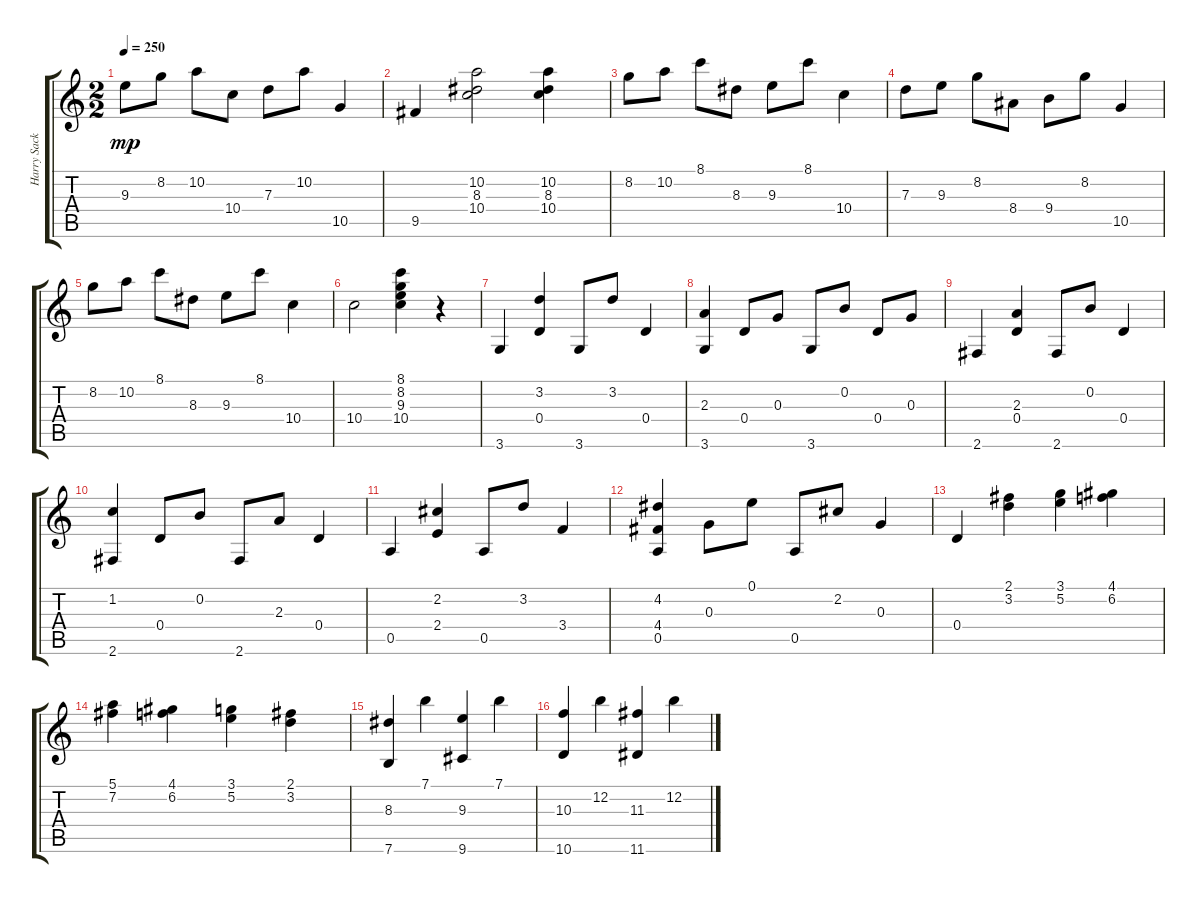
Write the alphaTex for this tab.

\track ("Harry Sacksioni" "Harry Sack") {instrument acousticguitarnylon}
\staff {score tabs}
\tuning (E4 B3 G3 D3 A2 E2) {hide}
\ts (2 2)
\tempo 250
\clef g2
\ks c
9.3.8{dy mp} 8.2.8 10.2.8 10.4.8 7.3.8 10.2.8 10.5.4 |
9.5.4 (10.2 8.3 10.4).2 (10.2 8.3 10.4).4 |
8.2.8 10.2.8 8.1.8 8.3.8 9.3.8 8.1.8 10.4.4 |
7.3.8 9.3.8 8.2.8 8.4.8 9.4.8 8.2.8 10.5.4 |
8.2.8 10.2.8 8.1.8 8.3.8 9.3.8 8.1.8 10.4.4 |
10.4.2 (8.1 8.2 9.3 10.4).4 r.4 |
3.6.4 (3.2 0.4).4 3.6.8 3.2.8 0.4.4 |
(2.3 3.6).4 0.4.8 0.3.8 3.6.8 0.2.8 0.4.8 0.3.8 |
2.6.4 (2.3 0.4).4 2.6.8 0.2.8 0.4.4 |
(1.2 2.6).4 0.4.8 0.2.8 2.6.8 2.3.8 0.4.4 |
0.5.4 (2.2 2.4).4 0.5.8 3.2.8 3.4.4 |
(4.2 4.4 0.5).4 0.3.8 0.1.8 0.5.8 2.2.8 0.3.4 |
0.4.4 (2.1 3.2).4 (3.1 5.2).4 (4.1 6.2).4 |
(5.1 7.2).4 (4.1 6.2).4 (3.1 5.2).4 (2.1 3.2).4 |
(8.3 7.6).4 7.1.4 (9.3 9.6).4 7.1.4 |
(10.3 10.6).4 12.2.4 (11.3 11.6).4 12.2.4
